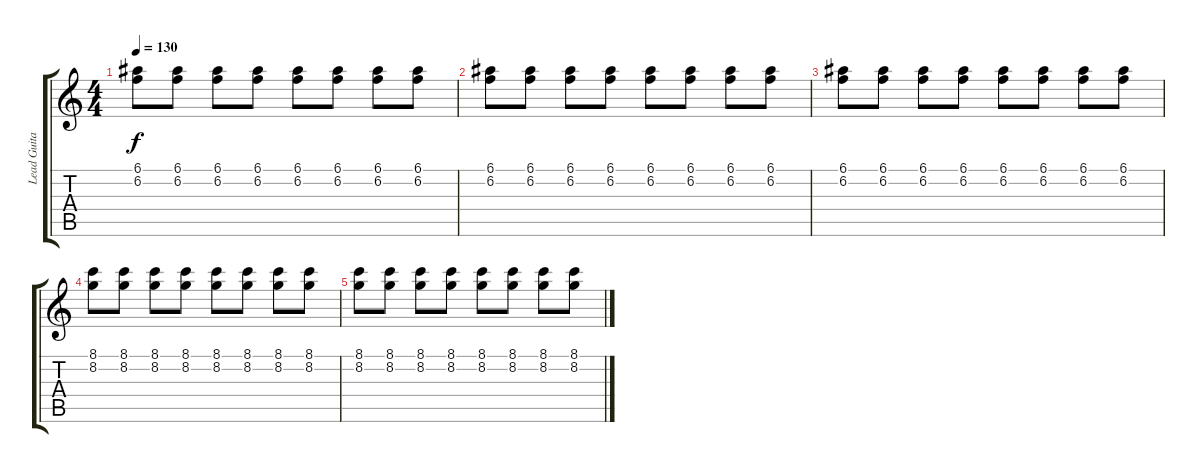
\track ("Lead Guitar" "Lead Guita") {instrument acousticguitarsteel}
\staff {score tabs}
\tuning (E4 B3 G3 D3 A2 E2) {hide}
\ts (4 4)
\tempo 130
\clef g2
\ks c
(6.1 6.2).8{dy f} (6.1 6.2).8 (6.1 6.2).8 (6.1 6.2).8 (6.1 6.2).8 (6.1 6.2).8 (6.1 6.2).8 (6.1 6.2).8 |
(6.1 6.2).8 (6.1 6.2).8 (6.1 6.2).8 (6.1 6.2).8 (6.1 6.2).8 (6.1 6.2).8 (6.1 6.2).8 (6.1 6.2).8 |
(6.1 6.2).8 (6.1 6.2).8 (6.1 6.2).8 (6.1 6.2).8 (6.1 6.2).8 (6.1 6.2).8 (6.1 6.2).8 (6.1 6.2).8 |
(8.1 8.2).8 (8.1 8.2).8 (8.1 8.2).8 (8.1 8.2).8 (8.1 8.2).8 (8.1 8.2).8 (8.1 8.2).8 (8.1 8.2).8 |
(8.1 8.2).8 (8.1 8.2).8 (8.1 8.2).8 (8.1 8.2).8 (8.1 8.2).8 (8.1 8.2).8 (8.1 8.2).8 (8.1 8.2).8
